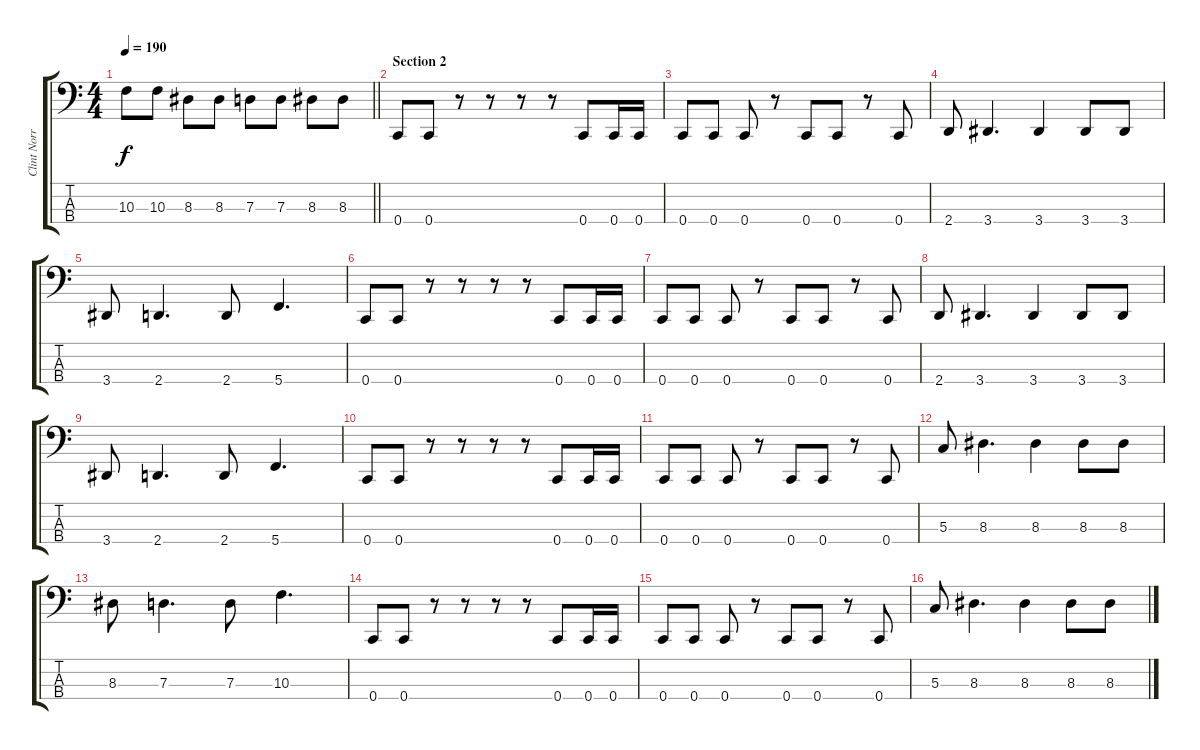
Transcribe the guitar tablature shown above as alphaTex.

\track ("Clint Norris" "Clint Norr") {instrument electricbasspick}
\staff {score tabs}
\tuning (F2 C2 G1 C1) {hide}
\ts (4 4)
\tempo 190
\clef f4
\barLineRight lightlight
\ks c
10.3.8{dy f} 10.3.8 8.3.8 8.3.8 7.3.8 7.3.8 8.3.8 8.3.8 |
\section ("" "Section 2")
0.4.8 0.4.8 r.8 r.8 r.8 r.8 0.4.8 0.4.16 0.4.16 |
0.4.8 0.4.8 0.4.8 r.8 0.4.8 0.4.8 r.8 0.4.8 |
2.4.8 3.4.4{d} 3.4.4 3.4.8 3.4.8 |
3.4.8 2.4.4{d} 2.4.8 5.4.4{d} |
0.4.8 0.4.8 r.8 r.8 r.8 r.8 0.4.8 0.4.16 0.4.16 |
0.4.8 0.4.8 0.4.8 r.8 0.4.8 0.4.8 r.8 0.4.8 |
2.4.8 3.4.4{d} 3.4.4 3.4.8 3.4.8 |
3.4.8 2.4.4{d} 2.4.8 5.4.4{d} |
0.4.8 0.4.8 r.8 r.8 r.8 r.8 0.4.8 0.4.16 0.4.16 |
0.4.8 0.4.8 0.4.8 r.8 0.4.8 0.4.8 r.8 0.4.8 |
5.3.8 8.3.4{d} 8.3.4 8.3.8 8.3.8 |
8.3.8 7.3.4{d} 7.3.8 10.3.4{d} |
0.4.8 0.4.8 r.8 r.8 r.8 r.8 0.4.8 0.4.16 0.4.16 |
0.4.8 0.4.8 0.4.8 r.8 0.4.8 0.4.8 r.8 0.4.8 |
5.3.8 8.3.4{d} 8.3.4 8.3.8 8.3.8
